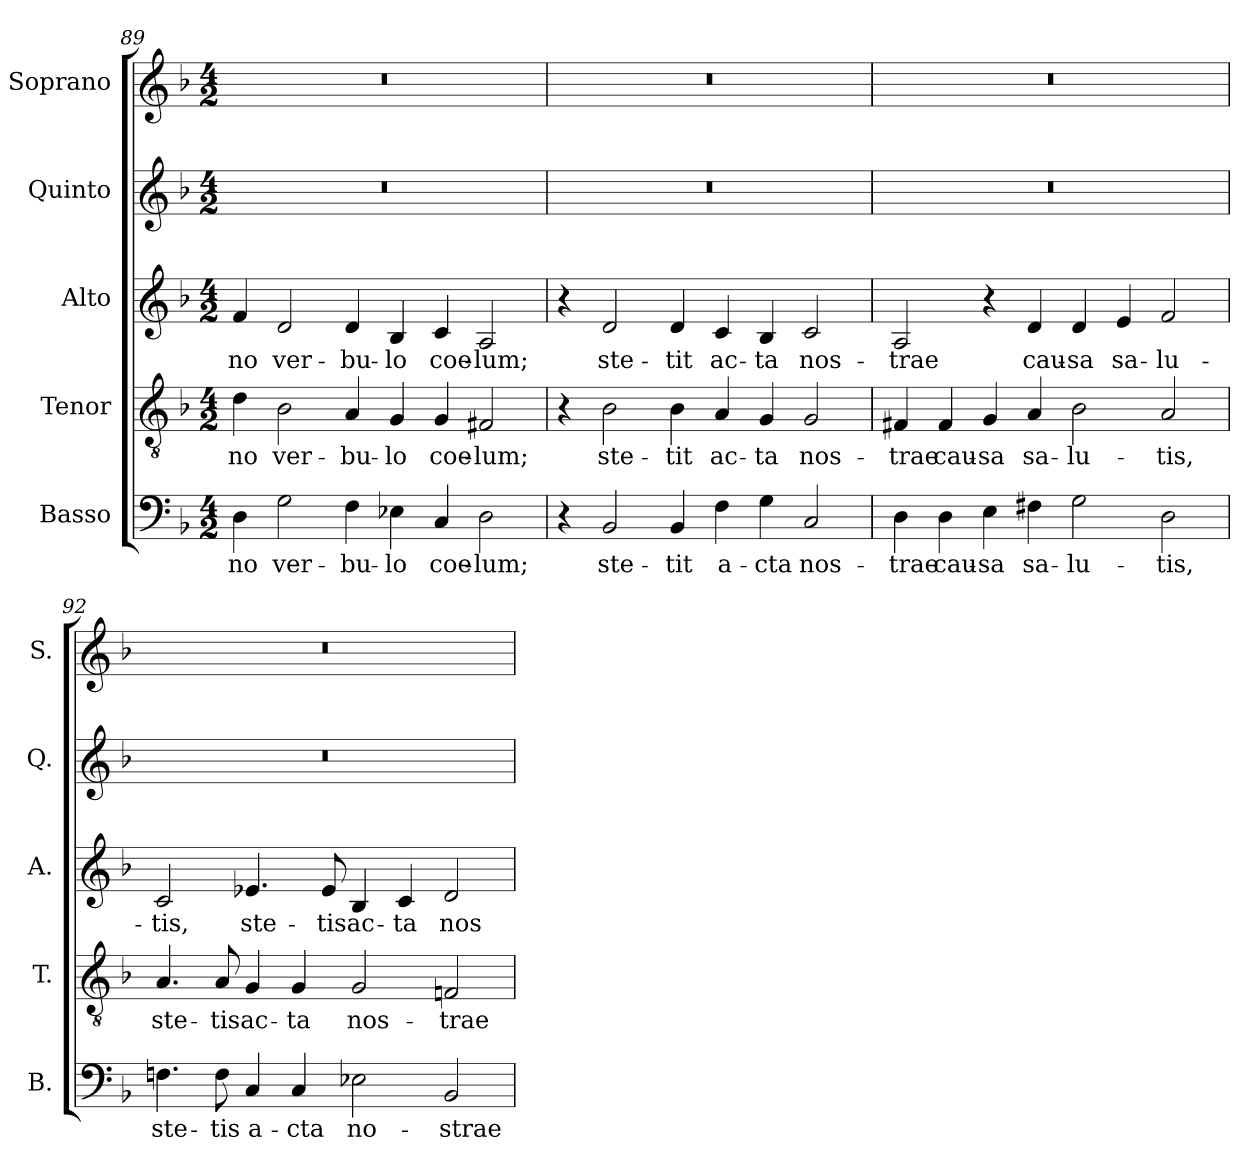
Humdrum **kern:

**kern	**text	**kern	**text	**kern	**text	**kern	**kern
*part5	*part5	*part4	*part4	*part3	*part3	*part2	*part1
*staff5	*staff5	*staff4	*staff4	*staff3	*staff3	*staff2	*staff1
*I"Basso	*	*I"Tenor	*	*I"Alto	*	*I"Quinto	*I"Soprano
*I'B.	*	*I'T.	*	*I'A.	*	*I'Q.	*I'S.
*clefF4	*	*clefGv2	*	*clefG2	*	*clefG2	*clefG2
*	*	*ITrd7c12	*	*	*	*	*
*k[b-]	*	*k[b-]	*	*k[b-]	*	*k[b-]	*k[b-]
*F:	*	*F:	*	*F:	*	*F:	*F:
*M4/2	*	*M4/2	*	*M4/2	*	*M4/2	*M4/2
=89	=89	=89	=89	=89	=89	=89	=89
!	!LO:LY:b:color=#000000	!	!	!	!	!	!
!	!	!	!LO:LY:b:color=#000000	!	!	!	!
!	!	!	!	!	!LO:LY:b:color=#000000	!LO:N:vis=1	!LO:N:vis=1
4Di\	-no	4Di\	-no	4fi/	-no	0r	0r
!	!LO:LY:b:color=#000000	!	!	!	!	!	!
!	!	!	!LO:LY:b:color=#000000	!	!	!	!
!	!	!	!	!	!LO:LY:b:color=#000000	!	!
2Gi\	ver-	2BB-i\	ver-	2di/	ver-	.	.
!	!LO:LY:b:color=#000000	!	!	!	!	!	!
!	!	!	!LO:LY:b:color=#000000	!	!	!	!
!	!	!	!	!	!LO:LY:b:color=#000000	!	!
4Fi\	-bu-	4AAi/	-bu-	4di/	-bu-	.	.
!	!LO:LY:b:color=#000000	!	!	!	!	!	!
!	!	!	!LO:LY:b:color=#000000	!	!	!	!
!	!	!	!	!	!LO:LY:b:color=#000000	!	!
4E-Xi\	-lo	4GGi/	-lo	4B-i/	-lo	.	.
!	!LO:LY:b:color=#000000	!	!	!	!	!	!
!	!	!	!LO:LY:b:color=#000000	!	!	!	!
!	!	!	!	!	!LO:LY:b:color=#000000	!	!
4Ci/	coe-	4GGi/	coe-	4ci/	coe-	.	.
!	!LO:LY:b:color=#000000	!	!	!	!	!	!
!	!	!	!LO:LY:b:color=#000000	!	!	!	!
!	!	!	!	!	!LO:LY:b:color=#000000	!	!
2Di\	-lum;	2FF#Xi/	-lum;	2Ai/	-lum;	.	.
=90	=90	=90	=90	=90	=90	=90	=90
!	!	!	!	!	!	!LO:N:vis=1	!LO:N:vis=1
4r	.	4r	.	4r	.	0r	0r
!	!LO:LY:b:color=#000000	!	!	!	!	!	!
!	!	!	!LO:LY:b:color=#000000	!	!	!	!
!	!	!	!	!	!LO:LY:b:color=#000000	!	!
2BB-i/	ste-	2BB-i\	ste-	2di/	ste-	.	.
!	!LO:LY:b:color=#000000	!	!	!	!	!	!
!	!	!	!LO:LY:b:color=#000000	!	!	!	!
!	!	!	!	!	!LO:LY:b:color=#000000	!	!
4BB-i/	-tit	4BB-i\	-tit	4di/	-tit	.	.
!	!LO:LY:b:color=#000000	!	!	!	!	!	!
!	!	!	!LO:LY:b:color=#000000	!	!	!	!
!	!	!	!	!	!LO:LY:b:color=#000000	!	!
4Fi\	a-	4AAi/	ac-	4ci/	ac-	.	.
!	!LO:LY:b:color=#000000	!	!	!	!	!	!
!	!	!	!LO:LY:b:color=#000000	!	!	!	!
!	!	!	!	!	!LO:LY:b:color=#000000	!	!
4Gi\	-cta	4GGi/	-ta	4B-i/	-ta	.	.
!	!LO:LY:b:color=#000000	!	!	!	!	!	!
!	!	!	!LO:LY:b:color=#000000	!	!	!	!
!	!	!	!	!	!LO:LY:b:color=#000000	!	!
2Ci/	nos-	2GGi/	nos-	2ci/	nos-	.	.
!!LO:PB:g=z
=91	=91	=91	=91	=91	=91	=91	=91
!	!LO:LY:b:color=#000000	!	!	!	!	!	!
!	!	!	!LO:LY:b:color=#000000	!	!	!	!
!	!	!	!	!	!LO:LY:b:color=#000000	!LO:N:vis=1	!LO:N:vis=1
4Di\	-trae	4FF#Xi/	-trae	2Ai/	-trae	0r	0r
!	!LO:LY:b:color=#000000	!	!	!	!	!	!
!	!	!	!LO:LY:b:color=#000000	!	!	!	!
4Di\	cau-	4FF#i/	cau-	.	.	.	.
!	!LO:LY:b:color=#000000	!	!	!	!	!	!
!	!	!	!LO:LY:b:color=#000000	!	!	!	!
4Ei\	-sa	4GGi/	-sa	4r	.	.	.
!	!LO:LY:b:color=#000000	!	!	!	!	!	!
!	!	!	!LO:LY:b:color=#000000	!	!	!	!
!	!	!	!	!	!LO:LY:b:color=#000000	!	!
4F#Xi\	sa-	4AAi/	sa-	4di/	cau-	.	.
!	!LO:LY:b:color=#000000	!	!	!	!	!	!
!	!	!	!LO:LY:b:color=#000000	!	!	!	!
!	!	!	!	!	!LO:LY:b:color=#000000	!	!
2Gi\	-lu-	2BB-i\	-lu-	4di/	-sa	.	.
!	!	!	!	!	!LO:LY:b:color=#000000	!	!
.	.	.	.	4ei/	sa-	.	.
!	!LO:LY:b:color=#000000	!	!	!	!	!	!
!	!	!	!LO:LY:b:color=#000000	!	!	!	!
!	!	!	!	!	!LO:LY:b:color=#000000	!	!
2Di\	-tis,	2AAi/	-tis,	2fi/	-lu-	.	.
=92	=92	=92	=92	=92	=92	=92	=92
!	!LO:LY:b:color=#000000	!	!	!	!	!	!
!	!	!	!LO:LY:b:color=#000000	!	!	!	!
!	!	!	!	!	!LO:LY:b:color=#000000	!LO:N:vis=1	!LO:N:vis=1
4.Fni\	ste-	4.AAi/	ste-	2ci/	-tis,	0r	0r
!	!LO:LY:b:color=#000000	!	!	!	!	!	!
!	!	!	!LO:LY:b:color=#000000	!	!	!	!
8Fi\	-tis	8AAi/	-tis	.	.	.	.
!	!LO:LY:b:color=#000000	!	!	!	!	!	!
!	!	!	!LO:LY:b:color=#000000	!	!	!	!
!	!	!	!	!	!LO:LY:b:color=#000000	!	!
4Ci/	a-	4GGi/	ac-	4.e-Xi/	ste-	.	.
!	!LO:LY:b:color=#000000	!	!	!	!	!	!
!	!	!	!LO:LY:b:color=#000000	!	!	!	!
4Ci/	-cta	4GGi/	-ta	.	.	.	.
!	!	!	!	!	!LO:LY:b:color=#000000	!	!
.	.	.	.	8e-i/	-tis	.	.
!	!LO:LY:b:color=#000000	!	!	!	!	!	!
!	!	!	!LO:LY:b:color=#000000	!	!	!	!
!	!	!	!	!	!LO:LY:b:color=#000000	!	!
2E-Xi\	no-	2GGi/	nos-	4B-i/	ac-	.	.
!	!	!	!	!	!LO:LY:b:color=#000000	!	!
.	.	.	.	4ci/	-ta	.	.
!	!LO:LY:b:color=#000000	!	!	!	!	!	!
!	!	!	!LO:LY:b:color=#000000	!	!	!	!
!	!	!	!	!	!LO:LY:b:color=#000000	!	!
2BB-i/	-strae	2FFni/	-trae	2di/	nos-	.	.
=	=	=	=	=	=	=	=
*-	*-	*-	*-	*-	*-	*-	*-
